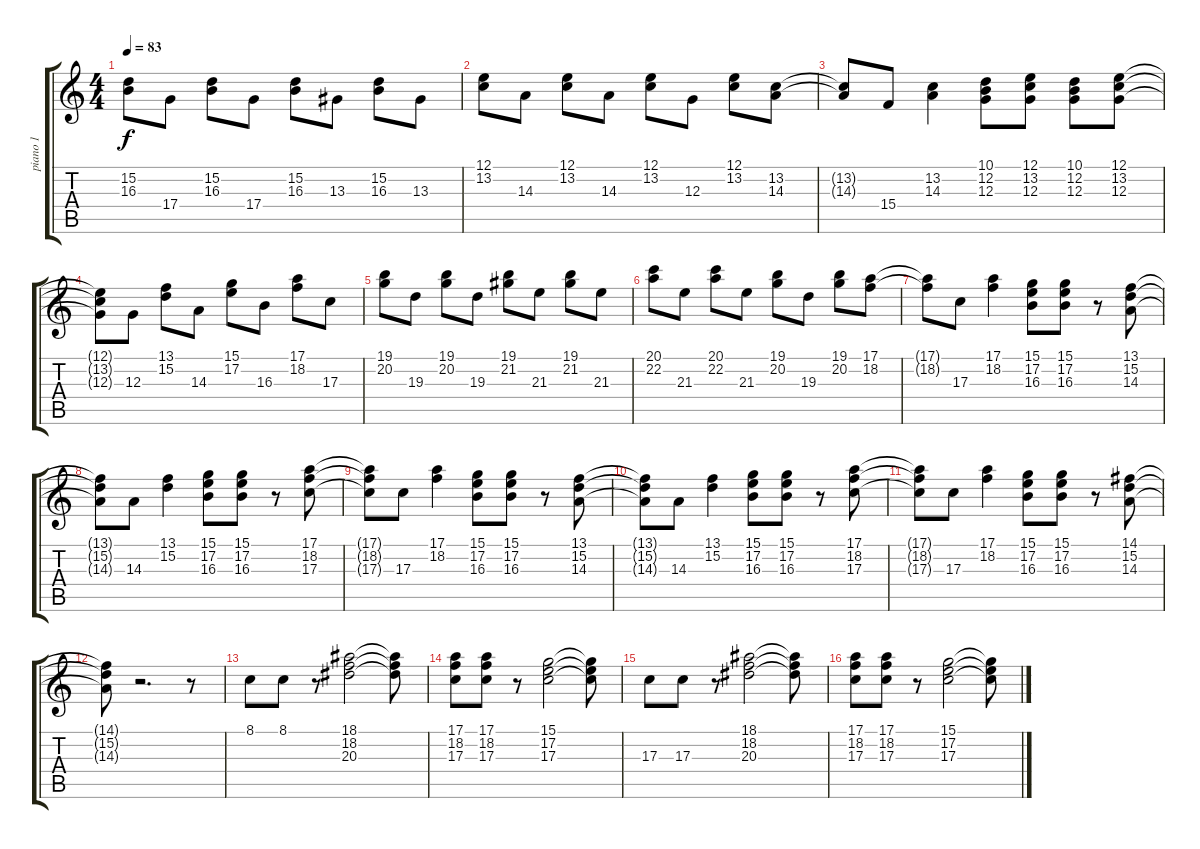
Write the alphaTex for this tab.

\track ("piano 1" "piano 1") {instrument acousticgrandpiano}
\staff {score tabs}
\tuning (E4 B3 G3 D3 A2 E2) {hide}
\ts (4 4)
\tempo 83
\clef g2
\ks c
(15.2 16.3).8{dy f} 17.4.8 (15.2 16.3).8 17.4.8 (15.2 16.3).8 13.3.8 (15.2 16.3).8 13.3.8 |
(12.1 13.2).8 14.3.8 (12.1 13.2).8 14.3.8 (12.1 13.2).8 12.3.8 (12.1 13.2).8 (13.2 14.3).8 |
(13.2{t} 14.3{t}).8 15.4.8 (13.2 14.3).4 (10.1 12.2 12.3).8 (12.1 13.2 12.3).8 (10.1 12.2 12.3).8 (12.1 13.2 12.3).8 |
(12.1{t} 13.2{t} 12.3{t}).8 12.3.8 (13.1 15.2).8 14.3.8 (15.1 17.2).8 16.3.8 (17.1 18.2).8 17.3.8 |
(19.1 20.2).8 19.3.8 (19.1 20.2).8 19.3.8 (19.1 21.2).8 21.3.8 (19.1 21.2).8 21.3.8 |
(20.1 22.2).8 21.3.8 (20.1 22.2).8 21.3.8 (19.1 20.2).8 19.3.8 (19.1 20.2).8 (17.1 18.2).8 |
(17.1{t} 18.2{t}).8 17.3.8 (17.1 18.2).4 (15.1 17.2 16.3).8 (15.1 17.2 16.3).8 r.8 (13.1 15.2 14.3).8 |
(13.1{t} 15.2{t} 14.3{t}).8 14.3.8 (13.1 15.2).4 (15.1 17.2 16.3).8 (15.1 17.2 16.3).8 r.8 (17.1 18.2 17.3).8 |
(17.1{t} 18.2{t} 17.3{t}).8 17.3.8 (17.1 18.2).4 (15.1 17.2 16.3).8 (15.1 17.2 16.3).8 r.8 (13.1 15.2 14.3).8 |
(13.1{t} 15.2{t} 14.3{t}).8 14.3.8 (13.1 15.2).4 (15.1 17.2 16.3).8 (15.1 17.2 16.3).8 r.8 (17.1 18.2 17.3).8 |
(17.1{t} 18.2{t} 17.3{t}).8 17.3.8 (17.1 18.2).4 (15.1 17.2 16.3).8 (15.1 17.2 16.3).8 r.8 (14.1 15.2 14.3).8 |
(14.1{t} 15.2{t} 14.3{t}).8 r.2{d} r.8 |
8.1.8 8.1.8 r.8 (18.1 18.2 20.3).2 (18.1{t} 18.2{t} 20.3{t}).8 |
(17.1 18.2 17.3).8 (17.1 18.2 17.3).8 r.8 (15.1 17.2 17.3).2 (15.1{t} 17.2{t} 17.3{t}).8 |
17.3.8 17.3.8 r.8 (18.1 18.2 20.3).2 (18.1{t} 18.2{t} 20.3{t}).8 |
(17.1 18.2 17.3).8 (17.1 18.2 17.3).8 r.8 (15.1 17.2 17.3).2 (15.1{t} 17.2{t} 17.3{t}).8
